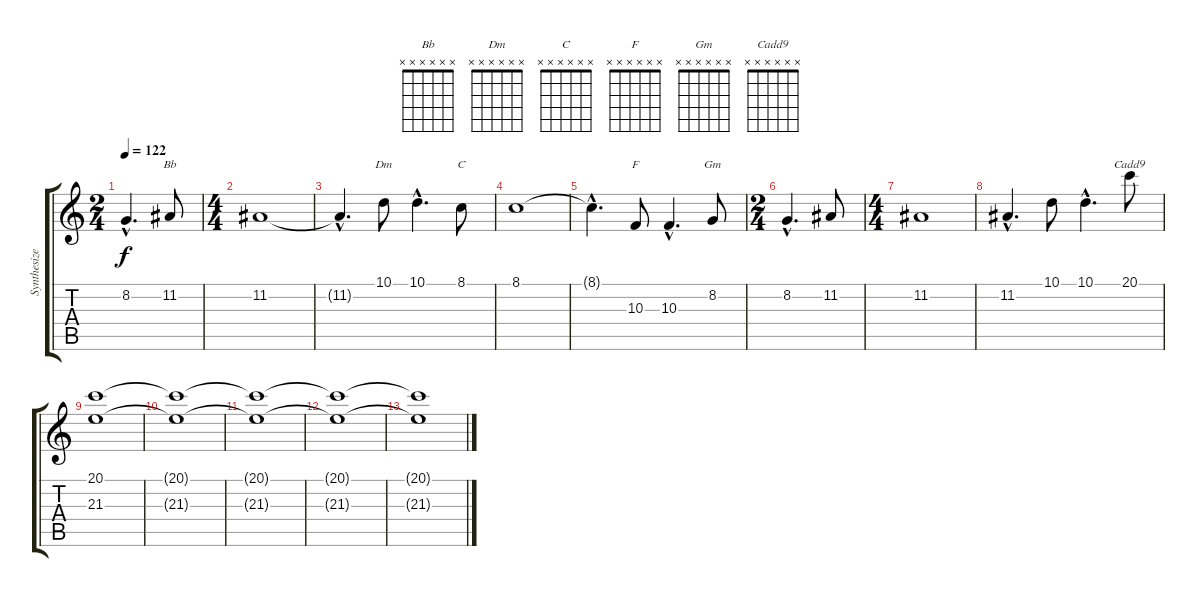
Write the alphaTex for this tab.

\track ("Synthesizer 2" "Synthesize") {instrument lead2sawtooth}
\staff {score tabs}
\tuning (E4 B3 G3 D3 A2 E2) {hide}
\chord ("Bb" x x x x x x) {firstfret 0}
\chord ("Dm" x x x x x x) {firstfret 0}
\chord ("C" x x x x x x) {firstfret 0}
\chord ("F" x x x x x x) {firstfret 0}
\chord ("Gm" x x x x x x) {firstfret 0}
\chord ("Cadd9" x x x x x x) {firstfret 0}
\ts (2 4)
\tempo 122
\clef g2
\ks c
8.2{hac}.4{d dy f} 11.2.8{ch "Bb"} |
\ts (4 4)
11.2.1 |
11.2{hac t}.4{d} 10.1.8{ch "Dm"} 10.1{hac}.4{d} 8.1.8{ch "C"} |
8.1.1 |
8.1{hac t}.4{d} 10.3.8{ch "F"} 10.3{hac}.4{d} 8.2.8{ch "Gm"} |
\ts (2 4)
8.2{hac}.4{d} 11.2.8 |
\ts (4 4)
11.2.1 |
11.2{hac}.4{d} 10.1.8 10.1{hac}.4{d} 20.1.8{ch "Cadd9"} |
(20.1 21.3).1 |
(20.1{t} 21.3{t}).1 |
(20.1{t} 21.3{t}).1 |
(20.1{t} 21.3{t}).1 |
(20.1{t} 21.3{t}).1
